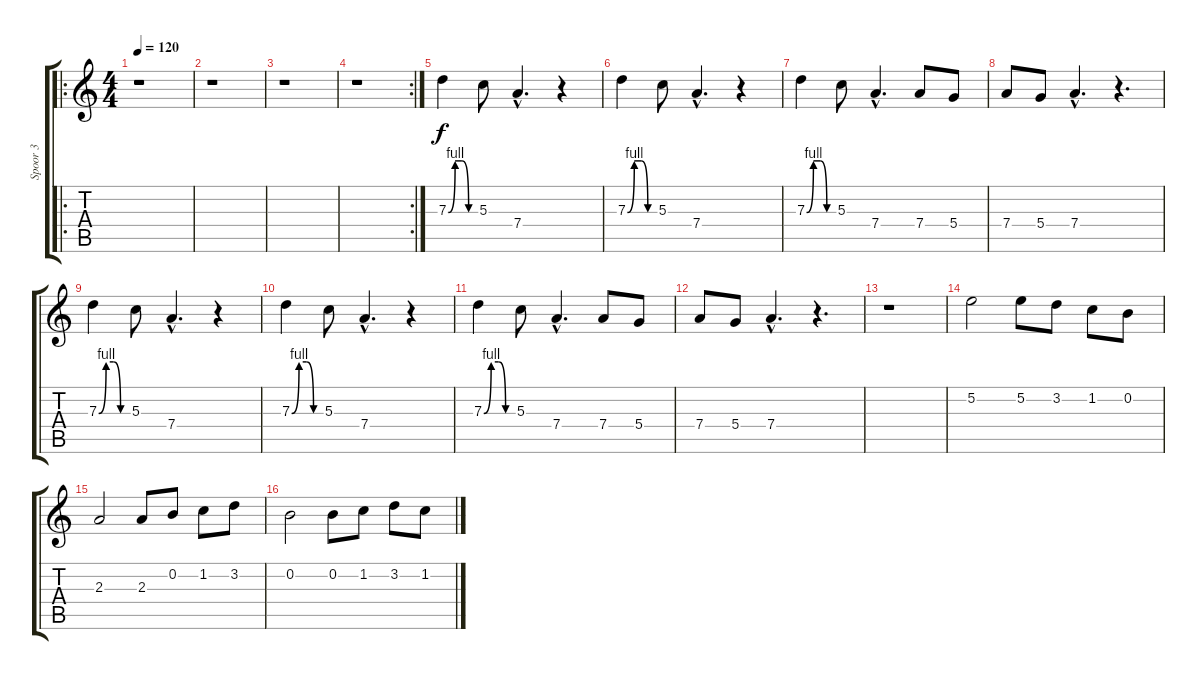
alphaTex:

\track ("Spoor 3" "Spoor 3") {instrument distortionguitar}
\staff {score tabs}
\tuning (E4 B3 G3 D3 A2 E2) {hide}
\ro
\ts (4 4)
\tempo 120
\clef g2
\ks c
r.1{dy f} |
r.1 |
r.1 |
\rc 2
r.1 |
7.3{be (custom 0 0 15 4 30 4 45 0 60 0)}.4 5.3.8 7.4{hac}.4{d} r.4 |
7.3{be (custom 0 0 15 4 30 4 45 0 60 0)}.4 5.3.8 7.4{hac}.4{d} r.4 |
7.3{be (custom 0 0 15 4 30 4 45 0 60 0)}.4 5.3.8 7.4{hac}.4{d} 7.4.8 5.4.8 |
7.4.8 5.4.8 7.4{hac}.4{d} r.4{d} |
7.3{be (custom 0 0 15 4 30 4 45 0 60 0)}.4 5.3.8 7.4{hac}.4{d} r.4 |
7.3{be (custom 0 0 15 4 30 4 45 0 60 0)}.4 5.3.8 7.4{hac}.4{d} r.4 |
7.3{be (custom 0 0 15 4 30 4 45 0 60 0)}.4 5.3.8 7.4{hac}.4{d} 7.4.8 5.4.8 |
7.4.8 5.4.8 7.4{hac}.4{d} r.4{d} |
r.1 |
5.2.2 5.2.8 3.2.8 1.2.8 0.2.8 |
2.3.2 2.3.8 0.2.8 1.2.8 3.2.8 |
0.2.2 0.2.8 1.2.8 3.2.8 1.2.8
